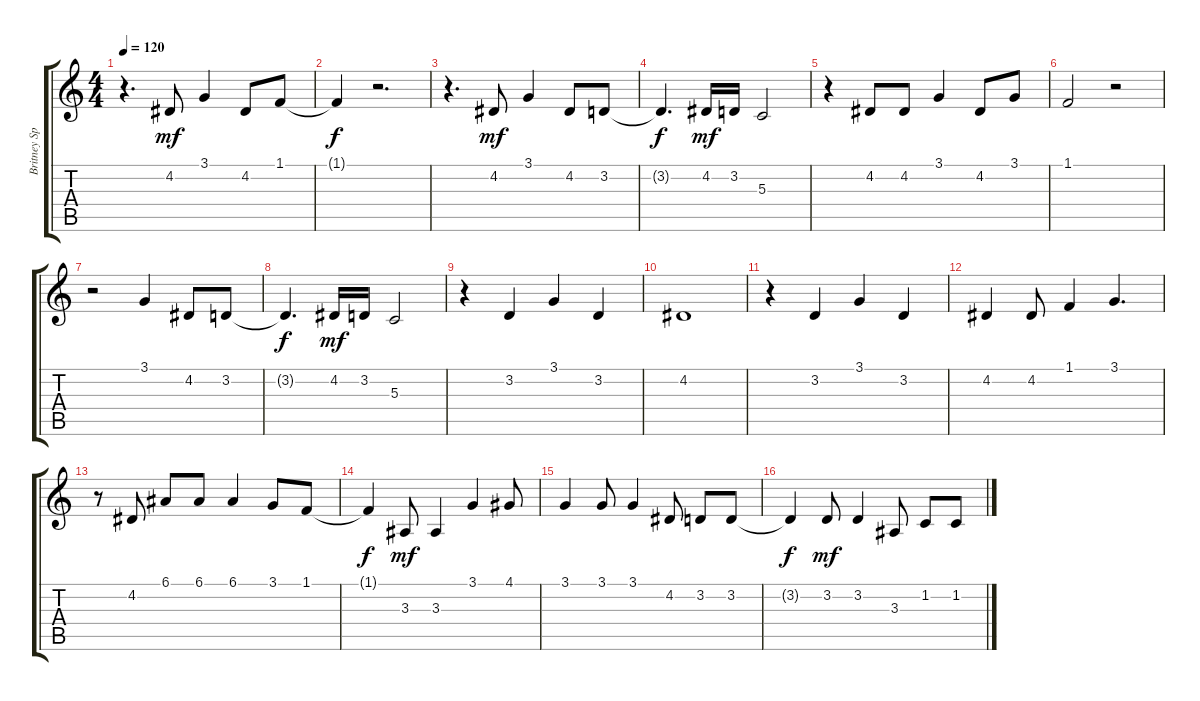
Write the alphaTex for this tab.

\track ("Britney Spears" "Britney Sp") {instrument lead3calliope}
\staff {score tabs}
\tuning (E4 B3 G3 D3 A2 E2) {hide}
\ts (4 4)
\tempo 120
\clef g2
\ks c
r.4{d dy mf} 4.2.8 3.1.4 4.2.8 1.1.8 |
1.1{t}.4{dy f} r.2{d} |
r.4{d} 4.2.8{dy mf} 3.1.4 4.2.8 3.2.8 |
3.2{t}.4{d dy f} 4.2.16{dy mf} 3.2.16 5.3.2 |
r.4 4.2.8 4.2.8 3.1.4 4.2.8 3.1.8 |
1.1.2 r.2 |
r.2 3.1.4 4.2.8 3.2.8 |
3.2{t}.4{d dy f} 4.2.16{dy mf} 3.2.16 5.3.2 |
r.4 3.2.4 3.1.4 3.2.4 |
4.2.1 |
r.4 3.2.4 3.1.4 3.2.4 |
4.2.4 4.2.8 1.1.4 3.1.4{d} |
r.8 4.2.8 6.1.8 6.1.8 6.1.4 3.1.8 1.1.8 |
1.1{t}.4{dy f} 3.3.8{dy mf} 3.3.4 3.1.4 4.1.8 |
3.1.4 3.1.8 3.1.4 4.2.8 3.2.8 3.2.8 |
3.2{t}.4{dy f} 3.2.8{dy mf} 3.2.4 3.3.8 1.2.8 1.2.8
